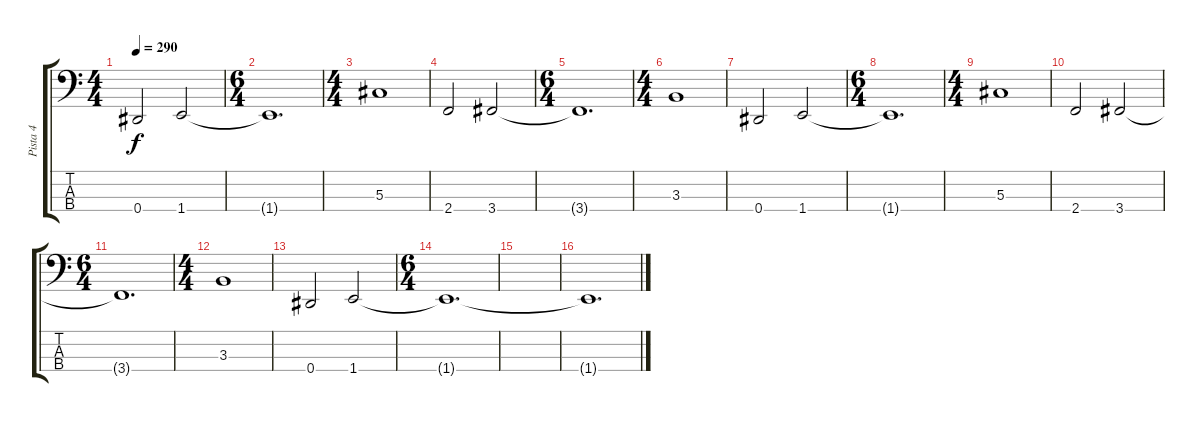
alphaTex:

\track ("Pista 4" "Pista 4") {instrument electricbassfinger}
\staff {score tabs}
\tuning (Gb2 Db2 Ab1 Eb1) {hide}
\ts (4 4)
\tempo 290
\clef f4
\ks c
0.4.2{dy f} 1.4.2 |
\ts (6 4)
1.4{t}.1{d} |
\ts (4 4)
5.3.1 |
2.4.2 3.4.2 |
\ts (6 4)
3.4{t}.1{d} |
\ts (4 4)
3.3.1 |
0.4.2 1.4.2 |
\ts (6 4)
1.4{t}.1{d} |
\ts (4 4)
5.3.1 |
2.4.2 3.4.2 |
\ts (6 4)
3.4{t}.1{d} |
\ts (4 4)
3.3.1 |
0.4.2 1.4.2 |
\ts (6 4)
1.4{t}.1{d} |
|
1.4{t}.1{d}
